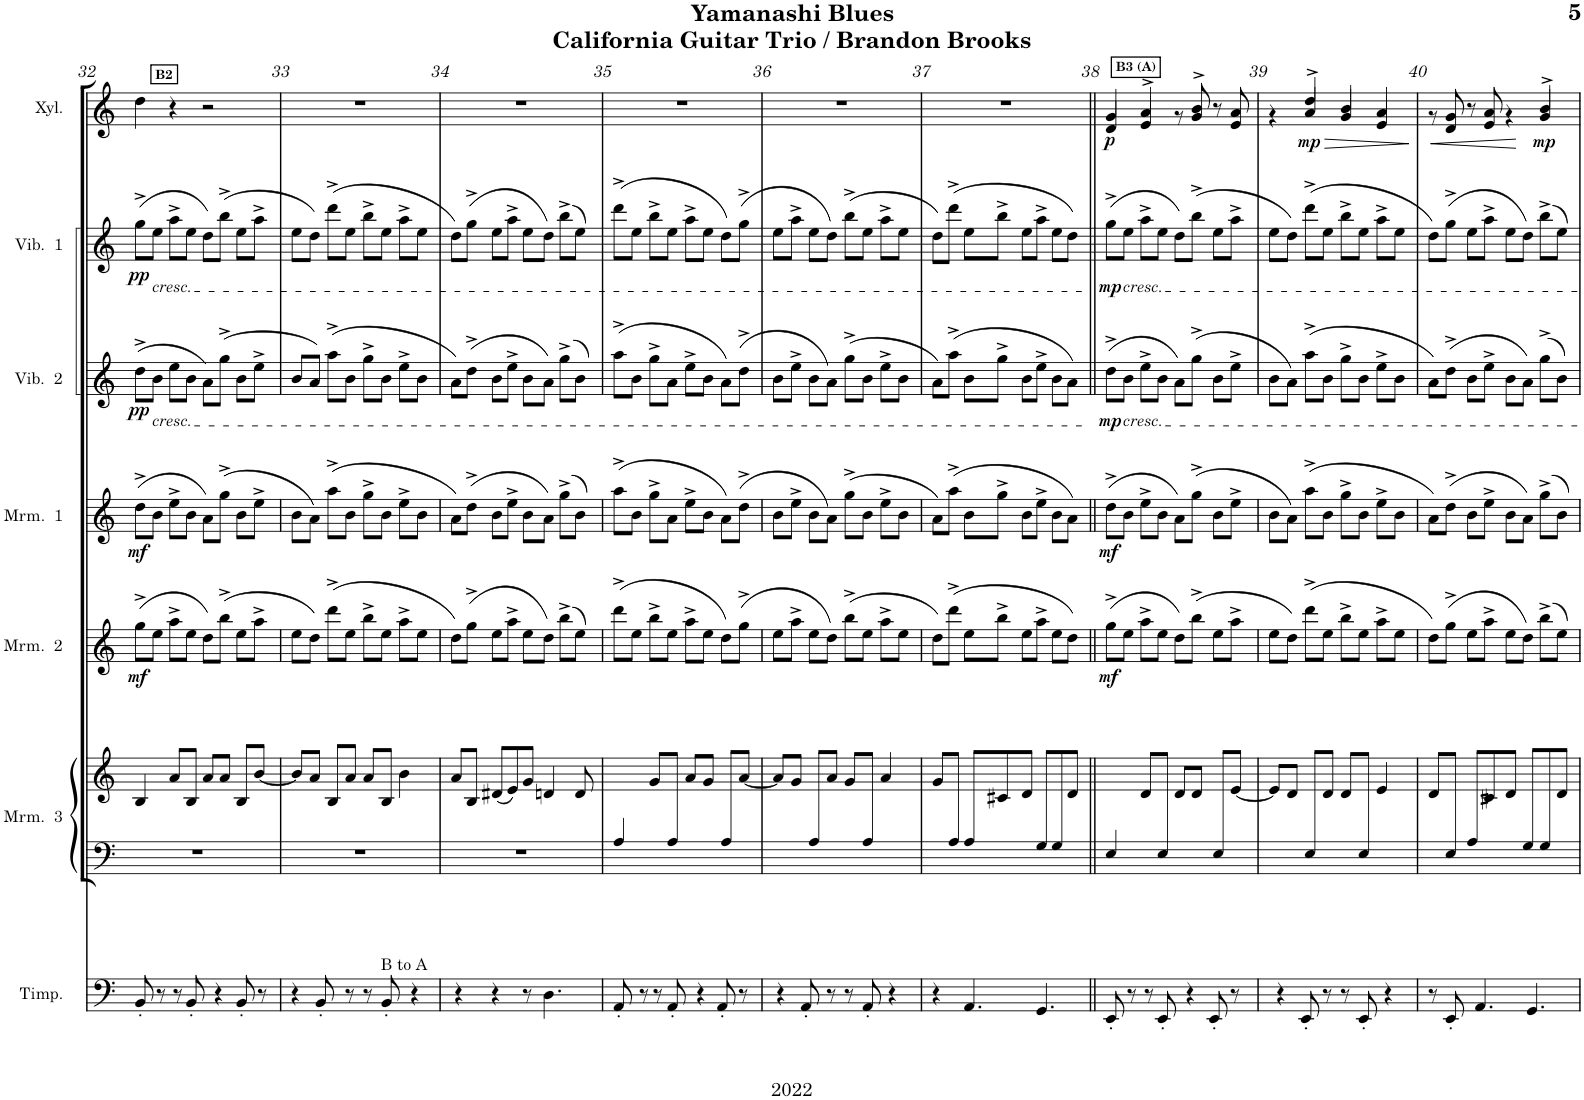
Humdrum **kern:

**kern	**dynam	**kern	**kern	**kern	**kern	**kern	**dynam	**kern	**kern	**kern	**kern	**dynam	**kern	**dynam	**kern	**dynam	**kern	**dynam	**kern	**dynam
*part12	*part12	*part11	*part10	*part9	*part9	*part8	*part8	*part7	*part6	*part6	*part5	*part5	*part4	*part4	*part3	*part3	*part2	*part2	*part1	*part1
*staff14	*staff14	*staff13	*staff12	*staff11	*staff10	*staff9	*staff9	*staff8	*staff7	*staff6	*staff5	*staff5	*staff4	*staff4	*staff3	*staff3	*staff2	*staff2	*staff1	*staff1
*I"Xylophone	*	*I"Guitar 3	*I"Guitar 2	*I"Guitar 1	*	*I"Electric Bass	*	*I"Timpani	*I"Marimba 3	*	*I"Marimba 2	*	*I"Marimba 1	*	*I"Vibraphone 2	*	*I"Vibraphone 1	*	*I"Glock / Xylo	*
*I'Xyl.	*	*I'Gtr.  2	*I'Gtr.  2	*I'Gtr.  1	*	*I'El. B.	*	*I'Timp.	*I'Mrm.  3	*	*I'Mrm.  2	*	*I'Mrm.  1	*	*I'Vib.  2	*	*I'Vib.  1	*	*I'Glock / Xylo	*
!!LO:PB:g=z
*clefG2	*	*clefG2	*clefG2	*clefF4	*clefG2	*clefF4	*	*clefF4	*clefF4	*clefG2	*clefG2	*	*clefG2	*	*clefG2	*	*clefG2	*	*clefG2	*
*Trd-7c-12	*	*	*	*	*	*Trd7c12	*	*	*	*	*	*	*	*	*	*	*	*	*Trd-7c-12	*
*k[]	*	*k[]	*k[]	*k[]	*k[]	*k[]	*	*k[]	*k[]	*k[]	*k[]	*	*k[]	*	*k[]	*	*k[]	*	*k[]	*
*M4/4	*	*M4/4	*M4/4	*M4/4	*M4/4	*M4/4	*	*M4/4	*M4/4	*M4/4	*M4/4	*	*M4/4	*	*M4/4	*	*M4/4	*	*M4/4	*
!!LO:REH:place=s1:a:B:cj:fs=8:t=B2
=32	=32	=32	=32	=32	=32	=32	=32	=32	=32	=32	=32	=32	=32	=32	=32	=32	=32	=32	=32	=32
!	!	!	!	!	!	!	!LO:DY:b	!	!	!	!	!LO:DY:b	!	!LO:DY:b	!	!LO:DY:b	!	!LO:DY:b	!	!
4dd	.	(8gg\L	(8dd\L	1r	4B	8B'	mp	8BB'/	1r	4B/	(8gg^\L	mf	(8dd^\L	mf	(8dd^\L	pp	(8gg^\L	pp	4dd\	.
!	!	!	!	!	!	!	!	!	!	!	!	!	!	!	!	!	!LO:TX:b:i:t=cresc.	!	!	!
!	!	!	!	!	!	!	!	!	!	!	!	!	!	!	!LO:TX:b:i:t=cresc.	!	!	!	!	!
.	.	8ee\J	8b\J	.	.	8r	.	8r	.	.	8ee\J	.	8b\J	.	8b\J	.	8ee\J	.	.	.
4r	.	8aa\L	8ee\L	.	8a/L	8r	.	8r	.	8a/L	8aa^\L	.	8ee^\L	.	8ee\L	.	8aa^\L	.	4r	.
.	.	8ee\J	8b\J	.	8B/J	8B'	.	8BB'/	.	8B/J	8ee\J	.	8b\J	.	8b\J	.	8ee\J	.	.	.
2r	.	8dd\L)	8a\L)	.	8a/L	4r	.	4r	.	8a/L	8dd\L)	.	8a\L)	.	8a\L)	.	8dd\L)	.	2r	.
.	.	(8bb\J	(8gg\J	.	8a/J	.	.	.	.	8a/J	(8bb^\J	.	(8gg^\J	.	(8gg^\J	.	(8bb^\J	.	.	.
.	.	8b\L	8b\L	.	8B/L	8B'	.	8BB'/	.	8B/L	8ee\L	.	8b\L	.	8b\L	.	8ee\L	.	.	.
.	.	8aa\J	8ee\J	.	[8b/J	8r	.	8r	.	[8b/J	8aa^\J	.	8ee^\J	.	8ee^\J	.	8aa^\J	.	.	.
=33	=33	=33	=33	=33	=33	=33	=33	=33	=33	=33	=33	=33	=33	=33	=33	=33	=33	=33	=33	=33
1r	.	8ee\L	8b/L	1r	8b/L]	4r	.	4r	1r	8b/L]	8ee\L	.	8b\L	.	8b/L	.	8ee\L	.	1r	.
.	.	8dd\J)	8a/J)	.	8a/J	.	.	.	.	8a/J	8dd\J)	.	8a\J)	.	8a/J)	.	8dd\J)	.	.	.
.	.	(8ddd\L	(8aa\L	.	8B/L	8B'	.	8BB'/	.	8B/L	(8ddd^\L	.	(8aa^\L	.	(8aa^\L	.	(8ddd^\L	.	.	.
.	.	8ee\J	8b\J	.	8a/J	8r	.	8r	.	8a/J	8ee\J	.	8b\J	.	8b\J	.	8ee\J	.	.	.
.	.	8bb\L	8gg\L	.	8a/L	8r	.	8r	.	8a/L	8bb^\L	.	8gg^\L	.	8gg^\L	.	8bb^\L	.	.	.
!	!	!	!	!	!	!	!	!LO:TX:a:t=B to A	!	!	!	!	!	!	!	!	!	!	!	!
.	.	8ee\J	8b\J	.	8B/J	8B'	.	8BB'/	.	8B/J	8ee\J	.	8b\J	.	8b\J	.	8ee\J	.	.	.
.	.	8aa\L	8ee\L	.	4b	4r	.	4r	.	4b\	8aa^\L	.	8ee^\L	.	8ee^\L	.	8aa^\L	.	.	.
.	.	8ee\J	8b\J	.	.	.	.	.	.	.	8ee\J	.	8b\J	.	8b\J	.	8ee\J	.	.	.
=34	=34	=34	=34	=34	=34	=34	=34	=34	=34	=34	=34	=34	=34	=34	=34	=34	=34	=34	=34	=34
1r	.	8dd\L)	8a\L)	1r	8a/L	4r	.	4r	1r	8a/L	8dd\L)	.	8a\L)	.	8a\L)	.	8dd\L)	.	1r	.
.	.	(8gg\J	(8dd\J	.	8B/J	.	.	.	.	8B/J	(8gg^\J	.	(8dd^\J	.	(8dd^\J	.	(8gg^\J	.	.	.
.	.	8ee\L	8b\L	.	(8d#X/L	4r	.	4r	.	(8d#X/L	8ee\L	.	8b\L	.	8b\L	.	8ee\L	.	.	.
.	.	8aa\J	8ee\J	.	8e/J)	.	.	.	.	8e/)	8aa^\J	.	8ee^\J	.	8ee^\J	.	8aa^\J	.	.	.
.	.	8ee\L	8b/L	.	8g	8r	.	8r	.	8g/J	8ee\L	.	8b\L	.	8b\L	.	8ee\L	.	.	.
.	.	8dd\J)	8a/J)	.	4dn	4.D	.	4.D\	.	4dn/	8dd\J)	.	8a\J)	.	8a\J)	.	8dd\J)	.	.	.
.	.	(8bb\L	(8gg\L	.	.	.	.	.	.	.	(8bb^\L	.	(8gg^\L	.	(8gg^\L	.	(8bb^\L	.	.	.
.	.	8ee\J)	8b\J)	.	8d	.	.	.	.	8d/	8ee\J)	.	8b\J)	.	8b\J)	.	8ee\J)	.	.	.
=35	=35	=35	=35	=35	=35	=35	=35	=35	=35	=35	=35	=35	=35	=35	=35	=35	=35	=35	=35	=35
*	*	*	*	*^	*	*	*	*	*^	*	*	*	*	*	*	*	*	*	*	*
!	!	!	!	!	!	!	!	!LO:DY:b	!	!	!	!	!	!	!	!	!	!	!	!	!	!
1r	.	(8ddd\L	(8aa\L	4A	1r	4ryy	8A'	mp	8AA'/	4A/	1ryy	4ryy	(8ddd^\L	.	(8aa^\L	.	(8aa^\L	.	(8ddd^\L	.	1r	.
.	.	8ee\J	8b\J	.	.	.	8r	.	8r	.	.	.	8ee\J	.	8b\J	.	8b\J	.	8ee\J	.	.	.
.	.	8bb\L	8gg\L	8ryy	.	8g/L	8r	.	8r	8ryy	.	8g/L	8bb^\L	.	8gg^\L	.	8gg^\L	.	8bb^\L	.	.	.
.	.	8ee\J	8a\J	8A\L	.	8ryy	8A'	.	8AA'/	8A/J	.	8ryy	8ee\J	.	8a\J	.	8a\J	.	8ee\J	.	.	.
.	.	8aa\L	8ee\L	4ryy	.	8a/	4r	.	4r	4ryy	.	8a/L	8aa^\L	.	8ee^\L	.	8ee^\L	.	8aa^\L	.	.	.
.	.	8ee\J	8b\J	.	.	8g/J	.	.	.	.	.	8g/J	8ee\J	.	8b\J	.	8b\J	.	8ee\J	.	.	.
.	.	8dd\L)	8a\L)	8A\J	.	8ryy	8A'	.	8AA'/	8A/L	.	8ryy	8dd\L)	.	8a\L)	.	8a\L)	.	8dd\L)	.	.	.
.	.	(8gg\J	(8dd\J	8ryy	.	[8aJ	8r	.	8r	8ryy	.	[8a/J	(8gg^\J	.	(8dd^\J	.	(8dd^\J	.	(8gg^\J	.	.	.
=36	=36	=36	=36	=36	=36	=36	=36	=36	=36	=36	=36	=36	=36	=36	=36	=36	=36	=36	=36	=36	=36	=36
1r	.	8ee\L	8b\L	4ryy	1r	8a/L]	4r	.	4r	4ryy	1ryy	8a/L]	8ee\L	.	8b\L	.	8b\L	.	8ee\L	.	1r	.
.	.	8aa\J	8ee\J	.	.	8g/J	.	.	.	.	.	8g/J	8aa^\J	.	8ee^\J	.	8ee^\J	.	8aa^\J	.	.	.
.	.	8ee\L	8b/L	8A\L	.	8ryy	8A'	.	8AA'/	8A/L	.	8ryy	8ee\L	.	8b\L	.	8b\L	.	8ee\L	.	.	.
.	.	8dd\J)	8a/J)	4ryy	.	8a/L	8r	.	8r	4ryy	.	8a/J	8dd\J)	.	8a\J)	.	8a\J)	.	8dd\J)	.	.	.
.	.	(8bb\L	(8gg\L	.	.	8g/J	8r	.	8r	.	.	8g/L	(8bb^\L	.	(8gg^\L	.	(8gg^\L	.	(8bb^\L	.	.	.
.	.	8ee\J	8b\J	8A\J	.	8ryy	8A'	.	8AA'/	8A/J	.	8ryy	8ee\J	.	8b\J	.	8b\J	.	8ee\J	.	.	.
.	.	8aa\L	8ee\L	4ryy	.	4a	4r	.	4r	4ryy	.	4a/	8aa^\L	.	8ee^\L	.	8ee^\L	.	8aa^\L	.	.	.
.	.	8ee\J	8b\J	.	.	.	.	.	.	.	.	.	8ee\J	.	8b\J	.	8b\J	.	8ee\J	.	.	.
=37	=37	=37	=37	=37	=37	=37	=37	=37	=37	=37	=37	=37	=37	=37	=37	=37	=37	=37	=37	=37	=37	=37
1r	.	8dd\L)	8b\L)	8ryy	1r	8g/L	4r	.	4r	8ryy	1ryy	8g/L	8dd\L)	.	8a\L)	.	8a\L)	.	8dd\L)	.	1r	.
.	.	(8ddd\J	(8aa\J	8A\L	.	4ryy	.	.	.	8A/J	.	4ryy	(8ddd^\J	.	(8aa^\J	.	(8aa^\J	.	(8ddd^\J	.	.	.
.	.	8ee\L	8b\L	8A\J	.	.	4.A	.	4.AA/	8A/L	.	.	8ee\L	.	8b\L	.	8b\L	.	8ee\L	.	.	.
.	.	8bb\J	8gg\J	4ryy	.	8c#X/J	.	.	.	4ryy	.	8c#X/	8bb^\J	.	8gg^\J	.	8gg^\J	.	8bb^\J	.	.	.
.	.	8ee\L	8b\L	.	.	8d/L	.	.	.	.	.	8d/J	8ee\L	.	8b\L	.	8b\L	.	8ee\L	.	.	.
.	.	8aa\J	8ee\J	8G\L	.	4ryy	4.G	.	4.GG/	8G/L	.	4ryy	8aa^\J	.	8ee^\J	.	8ee^\J	.	8aa^\J	.	.	.
.	.	8ee\L	8b/L	8G\J	.	.	.	.	.	8G/	.	.	8ee\L	.	8b\L	.	8b\L	.	8ee\L	.	.	.
.	.	8dd\J)	8a/J)	8ryy	.	8d/J	.	.	.	8ryy	.	8d/J	8dd\J)	.	8a\J)	.	8a\J)	.	8dd\J)	.	.	.
!!LO:REH:place=s1:a:B:cj:fs=8:t=B3 (A)
=38||	=38||	=38||	=38||	=38||	=38||	=38||	=38||	=38||	=38||	=38||	=38||	=38||	=38||	=38||	=38||	=38||	=38||	=38||	=38||	=38||	=38||	=38||
*^	*	*	*	*	*	*	*	*	*	*	*	*	*	*	*	*	*	*	*	*	*^	*
!	!	!LO:DY:b	!	!	!	!	!	!	!LO:DY:b	!	!	!	!	!	!LO:DY:b	!	!LO:DY:b	!	!LO:DY:b	!	!LO:DY:b	!	!	!LO:DY:b
4d	4g	p	(8gg\L	(8dd\L	4E	1r	4ryy	8E'	mp	8EE'/	4E/	1ryy	4ryy	(8gg^\L	mf	(8dd^\L	mf	(8dd^\L	mp	(8gg^\L	mp	4d/	4g/	p
!	!	!	!	!	!	!	!	!	!	!	!	!	!	!	!	!	!	!	!	!LO:TX:b:i:t=cresc.	!	!	!	!
!	!	!	!	!	!	!	!	!	!	!	!	!	!	!	!	!	!	!LO:TX:b:i:t=cresc.	!	!	!	!	!	!
.	.	.	8ee\J	8b\J	.	.	.	8r	.	8r	.	.	.	8ee\J	.	8b\J	.	8b\J	.	8ee\J	.	.	.	.
4e^	4a	.	8aa\L	8ee\L	8ryy	.	8d/L	8r	.	8r	8ryy	.	8d/L	8aa^\L	.	8ee^\L	.	8ee^\L	.	8aa^\L	.	4e^/	4a/	.
.	.	.	8ee\J	8b\J	8E\L	.	8ryy	8E'	.	8EE'/	8E/J	.	8ryy	8ee\J	.	8b\J	.	8b\J	.	8ee\J	.	.	.	.
8ryy	8r	.	8dd\L)	8a\L)	4ryy	.	8d/	4r	.	4r	4ryy	.	8d/L	8dd\L)	.	8a\L)	.	8a\L)	.	8dd\L)	.	8ryy	8r	.
8ryy	8g^ 8b^	.	(8bb\J	(8gg\J	.	.	8d/J	.	.	.	.	.	8d/J	(8bb^\J	.	(8gg^\J	.	(8gg^\J	.	(8bb^\J	.	8ryy	8g/^ 8b/^	.
8r	8ryy	.	8b\L	8b\L	8E\J	.	8ryy	8E'	.	8EE'/	8E/L	.	8ryy	8ee\L	.	8b\L	.	8b\L	.	8ee\L	.	8r	8ryy	.
8ryy	8e 8a	.	8aa\J	8ee\J	8ryy	.	[8eJ	8r	.	8r	8ryy	.	[8e/J	8aa^\J	.	8ee^\J	.	8ee^\J	.	8aa^\J	.	8ryy	8e/ 8a/	.
=39	=39	=39	=39	=39	=39	=39	=39	=39	=39	=39	=39	=39	=39	=39	=39	=39	=39	=39	=39	=39	=39	=39	=39	=39
4ryy	4r	.	8ee\L	8b/L	4ryy	1r	8e/L]	4r	.	4r	4ryy	1ryy	8e/L]	8ee\L	.	8b\L	.	8b\L	.	8ee\L	.	4ryy	4r	.
.	.	.	8dd\J)	8a/J)	.	.	8d/J	.	.	.	.	.	8d/J	8dd\J)	.	8a\J)	.	8a\J)	.	8dd\J)	.	.	.	.
!	!	!LO:HP:b	!	!	!	!	!	!	!	!	!	!	!	!	!	!	!	!	!	!	!	!	!	!LO:HP:b
!	!	!LO:DY:n=1:b	!	!	!	!	!	!	!	!	!	!	!	!	!	!	!	!	!	!	!	!	!	!LO:DY:n=1:b
4a^	4dd	> mp	(8ddd\L	(8aa\L	8E\L	.	8ryy	8E'	.	8EE'/	8E/L	.	8ryy	(8ddd^\L	.	(8aa^\L	.	(8aa^\L	.	(8ddd^\L	.	4a^/	4dd/	> mp
.	.	.	8ee\J	8b\J	4ryy	.	8d/L	8r	.	8r	4ryy	.	8d/J	8ee\J	.	8b\J	.	8b\J	.	8ee\J	.	.	.	.
4g	4b	.	8bb\L	8gg\L	.	.	8d/J	8r	.	8r	.	.	8d/L	8bb^\L	.	8gg^\L	.	8gg^\L	.	8bb^\L	.	4g/	4b/	.
.	.	.	8ee\J	8b\J	8E\J	.	8ryy	8E'	.	8EE'/	8E/J	.	8ryy	8ee\J	.	8b\J	.	8b\J	.	8ee\J	.	.	.	.
4e	4a	.	8aa\L	8ee\L	4ryy	.	4e	4r	.	4r	4ryy	.	4e/	8aa^\L	.	8ee^\L	.	8ee^\L	.	8aa^\L	.	4e/	4a/	.
.	.	.	8ee\J	8b\J	.	.	.	.	.	.	.	.	.	8ee\J	.	8b\J	.	8b\J	.	8ee\J	.	.	.	.
*v	*v	*	*	*	*v	*v	*	*	*	*	*v	*v	*	*	*	*	*	*	*	*	*	*v	*v	*
.	]	.	.	.	.	.	.	.	.	.	.	.	.	.	.	.	.	.	.	]
=40	=40	=40	=40	=40	=40	=40	=40	=40	=40	=40	=40	=40	=40	=40	=40	=40	=40	=40	=40	=40
!	!LO:HP:b	!	!	!	!	!	!	!	!	!	!	!	!	!	!	!	!	!	!	!LO:HP:b
*^	*	*	*	*^	*	*	*	*	*^	*	*	*	*	*	*	*	*	*	*^	*
8ryy	8r	<	8dd\L)	8a\L)	8ryy	1r	8d/L	8r	.	8r	8ryy	1ryy	8d/L	8dd\L)	.	8a\L)	.	8a\L)	.	8dd\L)	.	8ryy	8r	<
8ryy	8d 8g	.	(8gg\J	(8dd\J	8E\L	.	4ryy	8E'	.	8EE'/	8E/J	.	4ryy	(8gg^\J	.	(8dd^\J	.	(8dd^\J	.	(8gg^\J	.	8ryy	8d/ 8g/	.
8r	8ryy	.	8ee\L	8b\L	8A\J	.	.	4.A	.	4.AA/	8A/L	.	.	8ee\L	.	8b\L	.	8b\L	.	8ee\L	.	8r	8ryy	.
8ryy	8e 8a	.	8aa\J	8ee\J	4ryy	.	8c#X/J	.	.	.	4ryy	.	8c#X/	8aa^\J	.	8ee^\J	.	8ee^\J	.	8aa^\J	.	8ryy	8e/ 8a/	.
4ryy	4r	.	8ee\L	8b/L	.	.	8d/L	.	.	.	.	.	8d/J	8ee\L	.	8b\L	.	8b\L	.	8ee\L	.	4ryy	4r	.
.	.	.	8dd\J)	8a/J)	8G\L	.	4ryy	4.G	.	4.GG/	8G/L	.	4ryy	8dd\J)	.	8a\J)	.	8a\J)	.	8dd\J)	.	.	.	.
!	!	!LO:DY:n=1:b	!	!	!	!	!	!	!	!	!	!	!	!	!	!	!	!	!	!	!	!	!	!LO:DY:n=1:b
4g^	4b	[ mp	(8bb\L	(8gg\L	8G\J	.	.	.	.	.	8G/	.	.	(8bb^\L	.	(8gg^\L	.	(8gg^\L	.	(8bb^\L	.	4g^/	4b/	[ mp
.	.	.	8ee\J)	8b\J)	8ryy	.	8d/J	.	.	.	8ryy	.	8d/J	8ee\J)	.	8b\J)	.	8b\J)	.	8ee\J)	.	.	.	.
*v	*v	*	*	*	*v	*v	*	*	*	*	*v	*v	*	*	*	*	*	*	*	*	*	*v	*v	*
=	=	=	=	=	=	=	=	=	=	=	=	=	=	=	=	=	=	=	=	=
*-	*-	*-	*-	*-	*-	*-	*-	*-	*-	*-	*-	*-	*-	*-	*-	*-	*-	*-	*-	*-
